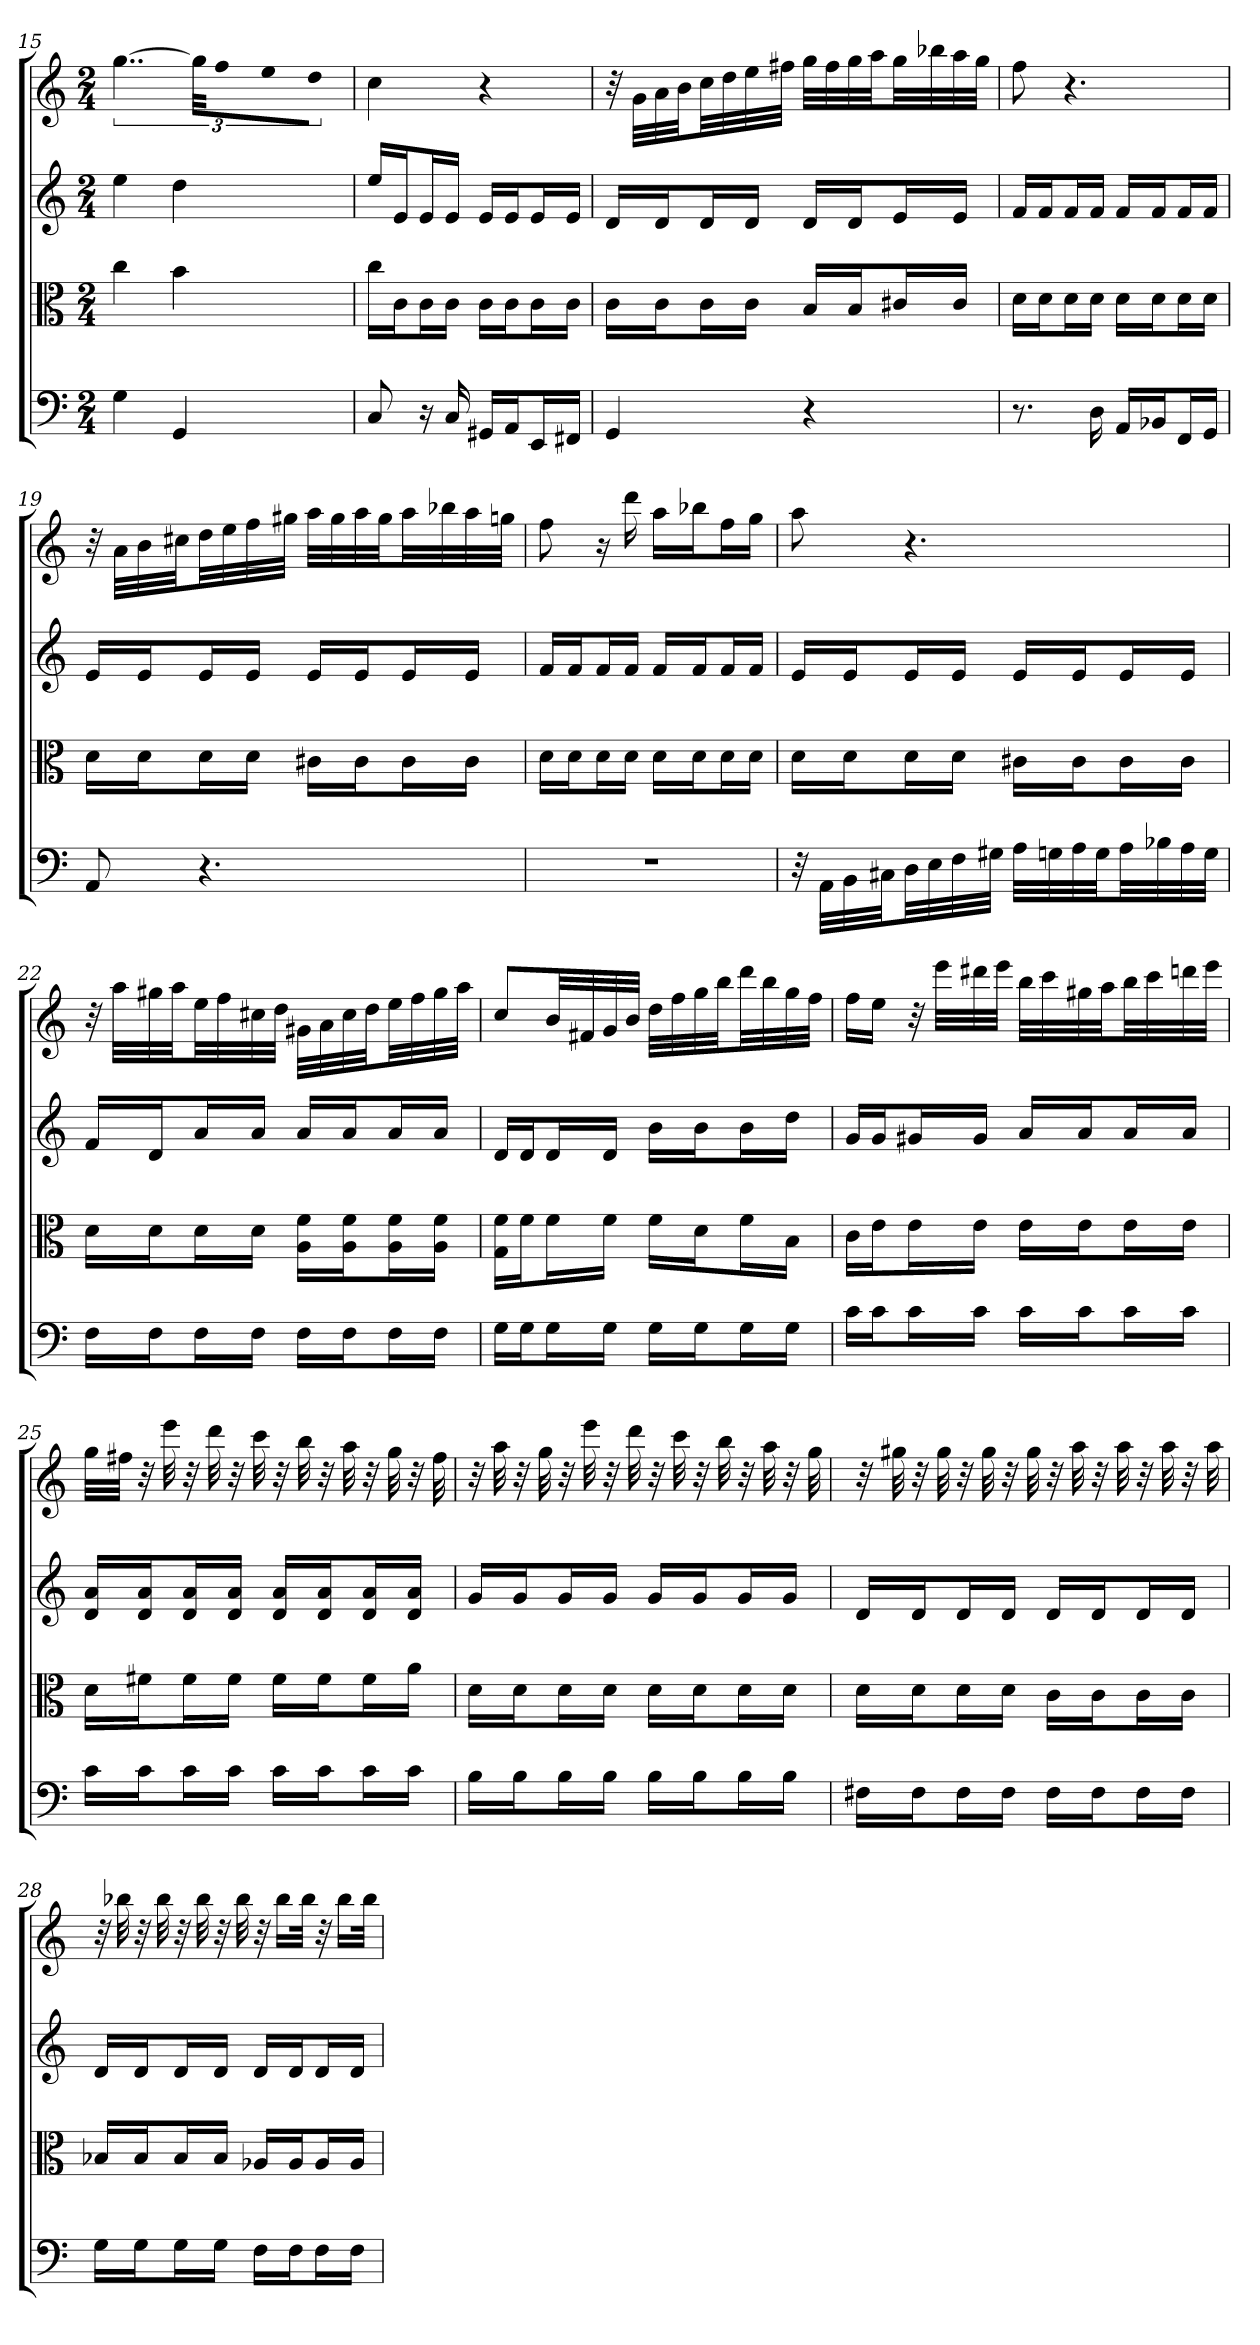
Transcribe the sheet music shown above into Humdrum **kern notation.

**kern	**kern	**kern	**kern
*part4	*part3	*part2	*part1
*staff4	*staff3	*staff2	*staff1
*clefF4	*clefC3	*	*
*k[]	*k[]	*k[]	*k[]
*C:	*C:	*C:	*C:
*M2/4	*M2/4	*M2/4	*M2/4
=15	=15	=15	=15
4G	4cc	4ee	[6..gg
4GG	4b	4dd	.
.	.	.	48ggKLL]
.	.	.	16ffJ
.	.	.	16eeL
.	.	.	16ddJJ
=16	=16	=16	=16
8C	16cc\LL	16eeLL	4cc
.	16c\J	16eJ	.
16r	16c\L	16eL	.
16C	16c\JJ	16eJJ	.
16GG#X/LL	16c\LL	16eLL	4r
16AA/J	16c\J	16eJ	.
16EE/L	16c\L	16eL	.
16FF#X/JJ	16c\JJ	16eJJ	.
=17	=17	=17	=17
4GG	16c\LL	16dLL	32r
.	.	.	32gLLL
.	16c\J	16dJ	32a
.	.	.	32bJJ
.	16c\L	16dL	32ccLL
.	.	.	32dd
.	16c\JJ	16dJJ	32ee
.	.	.	32ff#XJJJ
4r	16B/LL	16dLL	32ggLLL
.	.	.	32ff#
.	16B/J	16dJ	32gg
.	.	.	32aaJJ
.	16c#X/L	16eL	32ggLL
.	.	.	32bb-X
.	16c#/JJ	16eJJ	32aa
.	.	.	32ggJJJ
=18	=18	=18	=18
8.r	16d\LL	16fLL	8ff
.	16d\J	16fJ	.
.	16d\L	16fL	4.r
16D	16d\JJ	16fJJ	.
16AA/LL	16d\LL	16fLL	.
16BB-X/J	16d\J	16fJ	.
16FF/L	16d\L	16fL	.
16GG/JJ	16d\JJ	16fJJ	.
=19	=19	=19	=19
8AA	16d\LL	16eLL	32r
.	.	.	32aLLL
.	16d\J	16eJ	32b
.	.	.	32cc#XJJ
4.r	16d\L	16eL	32ddLL
.	.	.	32ee
.	16d\JJ	16eJJ	32ff
.	.	.	32gg#XJJJ
.	16c#X\LL	16eLL	32aaLLL
.	.	.	32gg#
.	16c#\J	16eJ	32aa
.	.	.	32gg#JJ
.	16c#\L	16eL	32aaLL
.	.	.	32bb-X
.	16c#\JJ	16eJJ	32aa
.	.	.	32ggnJJJ
=20	=20	=20	=20
2r	16d\LL	16fLL	8ff
.	16d\J	16fJ	.
.	16d\L	16fL	16r
.	16d\JJ	16fJJ	16ddd
.	16d\LL	16fLL	16aaLL
.	16d\J	16fJ	16bb-XJ
.	16d\L	16fL	16ffL
.	16d\JJ	16fJJ	16ggJJ
=21	=21	=21	=21
32r	16d\LL	16eLL	8aa
32AA\LLL	.	.	.
32BB\	16d\J	16eJ	.
32C#X\JJ	.	.	.
32D\LL	16d\L	16eL	4.r
32E\	.	.	.
32F\	16d\JJ	16eJJ	.
32G#X\JJJ	.	.	.
32A\LLL	16c#X\LL	16eLL	.
32Gn\	.	.	.
32A\	16c#\J	16eJ	.
32G\JJ	.	.	.
32A\LL	16c#\L	16eL	.
32B-X\	.	.	.
32A\	16c#\JJ	16eJJ	.
32G\JJJ	.	.	.
=22	=22	=22	=22
16F\LL	16d\LL	16fLL	32r
.	.	.	32aaLLL
16F\J	16d\J	16dJ	32gg#X
.	.	.	32aaJJ
16F\L	16d\L	16aL	32eeLL
.	.	.	32ff
16F\JJ	16d\JJ	16aJJ	32cc#X
.	.	.	32ddJJJ
16F\LL	16A\ 16f\LL	16aLL	32g#XLLL
.	.	.	32a
16F\J	16A\ 16f\J	16aJ	32cc#
.	.	.	32ddJJ
16F\L	16A\ 16f\L	16aL	32eeLL
.	.	.	32ff
16F\JJ	16A\ 16f\JJ	16aJJ	32gg#
.	.	.	32aaJJJ
=23	=23	=23	=23
16G\LL	16G\ 16f\LL	16dLL	8ccL
16G\J	16f\J	16dJ	.
16G\L	16f\L	16dL	32bLL
.	.	.	32f#X
16G\JJ	16f\JJ	16dJJ	32g
.	.	.	32bJJJ
16G\LL	16f\LL	16bLL	32ddLLL
.	.	.	32ff
16G\J	16d\J	16bJ	32gg
.	.	.	32bbJJ
16G\L	16f\L	16bL	32dddLL
.	.	.	32bb
16G\JJ	16B\JJ	16ddJJ	32gg
.	.	.	32ffJJJ
=24	=24	=24	=24
16c\LL	16c\LL	16gLL	16ffLL
16c\J	16e\J	16gJ	16eeJJ
16c\L	16e\L	16g#XL	32r
.	.	.	32eeeLLL
16c\JJ	16e\JJ	16g#JJ	32ddd#X
.	.	.	32eeeJJJ
16c\LL	16e\LL	16aLL	32bbLLL
.	.	.	32ccc
16c\J	16e\J	16aJ	32gg#X
.	.	.	32aaJJ
16c\L	16e\L	16aL	32bbLL
.	.	.	32ccc
16c\JJ	16e\JJ	16aJJ	32dddn
.	.	.	32eeeJJJ
=25	=25	=25	=25
16c\LL	16d\LL	16d 16aLL	32ggLLL
.	.	.	32ff#XJJJ
16c\J	16f#X\J	16d 16aJ	32r
.	.	.	32eee
16c\L	16f#\L	16d 16aL	32r
.	.	.	32ddd
16c\JJ	16f#\JJ	16d 16aJJ	32r
.	.	.	32ccc
16c\LL	16f#\LL	16d 16aLL	32r
.	.	.	32bb
16c\J	16f#\J	16d 16aJ	32r
.	.	.	32aa
16c\L	16f#\L	16d 16aL	32r
.	.	.	32gg
16c\JJ	16a\JJ	16d 16aJJ	32r
.	.	.	32ff#
=26	=26	=26	=26
16B\LL	16d\LL	16gLL	32r
.	.	.	32aa
16B\J	16d\J	16gJ	32r
.	.	.	32gg
16B\L	16d\L	16gL	32r
.	.	.	32eee
16B\JJ	16d\JJ	16gJJ	32r
.	.	.	32ddd
16B\LL	16d\LL	16gLL	32r
.	.	.	32ccc
16B\J	16d\J	16gJ	32r
.	.	.	32bb
16B\L	16d\L	16gL	32r
.	.	.	32aa
16B\JJ	16d\JJ	16gJJ	32r
.	.	.	32gg
=27	=27	=27	=27
16F#X\LL	16d\LL	16dLL	32r
.	.	.	32gg#X
16F#\J	16d\J	16dJ	32r
.	.	.	32gg#
16F#\L	16d\L	16dL	32r
.	.	.	32gg#
16F#\JJ	16d\JJ	16dJJ	32r
.	.	.	32gg#
16F#\LL	16c\LL	16dLL	32r
.	.	.	32aa
16F#\J	16c\J	16dJ	32r
.	.	.	32aa
16F#\L	16c\L	16dL	32r
.	.	.	32aa
16F#\JJ	16c\JJ	16dJJ	32r
.	.	.	32aa
=28	=28	=28	=28
16G\LL	16B-X/LL	16dLL	32r
.	.	.	32bb-X
16G\J	16B-/J	16dJ	32r
.	.	.	32bb-
16G\L	16B-/L	16dL	32r
.	.	.	32bb-
16G\JJ	16B-/JJ	16dJJ	32r
.	.	.	32bb-
16F\LL	16A-X/LL	16dLL	32r
.	.	.	16bb-LL
16F\J	16A-/J	16dJ	.
.	.	.	32bb-JJk
16F\L	16A-/L	16dL	32r
.	.	.	16bb-LL
16F\JJ	16A-/JJ	16dJJ	.
.	.	.	32bb-JJk
=	=	=	=
*-	*-	*-	*-
